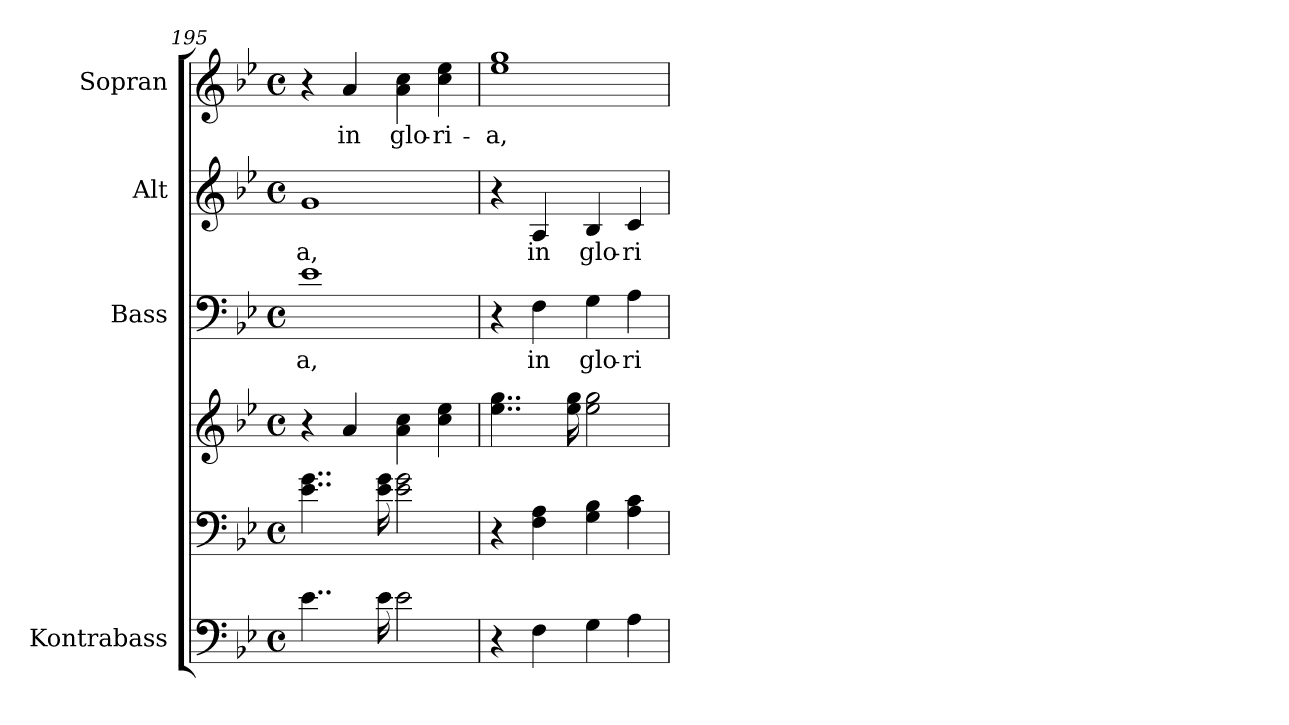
**kern	**kern	**kern	**kern	**text	**kern	**text	**kern	**text
*part5	*part4	*part4	*part3	*part3	*part2	*part2	*part1	*part1
*staff6	*staff5	*staff4	*staff3	*staff3	*staff2	*staff2	*staff1	*staff1
*I"Kontrabass	*	*	*I"Bass	*	*I"Alt	*	*I"Sopran	*
*I'Kb.	*	*	*I'B.	*	*I'A.	*	*I'S.	*
!!LO:LB:g=z
*clefF4	*clefF4	*clefG2	*clefF4	*	*clefG2	*	*clefG2	*
*ITrd7c12	*	*	*	*	*	*	*	*
*k[b-e-]	*k[b-e-]	*k[b-e-]	*k[b-e-]	*	*k[b-e-]	*	*k[b-e-]	*
*B-:	*B-:	*B-:	*B-:	*	*B-:	*	*B-:	*
*M4/4	*M4/4	*M4/4	*M4/4	*	*M4/4	*	*M4/4	*
*met(c)	*met(c)	*met(c)	*met(c)	*	*met(c)	*	*met(c)	*
=195	=195	=195	=195	=195	=195	=195	=195	=195
!	!	!	!	!LO:LY:b	!	!LO:LY:b	!	!
4..E-\	4..e-\ 4..g\	4r	1e-	-a,	1g	-a,	4r	.
!	!	!	!	!	!	!	!	!LO:LY:b
.	.	4a/	.	.	.	.	4a/	in
16E-\	16e-\ 16g\	.	.	.	.	.	.	.
!	!	!	!	!	!	!	!	!LO:LY:b
2E-\	2e-\ 2g\	4a\ 4cc\	.	.	.	.	4a\ 4cc\	glo-
!	!	!	!	!	!	!	!	!LO:LY:b
.	.	4cc\ 4ee-\	.	.	.	.	4cc\ 4ee-\	-ri-
=196	=196	=196	=196	=196	=196	=196	=196	=196
!	!	!	!	!	!	!	!	!LO:LY:b
4r	4r	4..ee-\ 4..gg\	4r	.	4r	.	1ee- 1gg	-a,
!	!	!	!	!LO:LY:b	!	!LO:LY:b	!	!
4FF\	4F\ 4A\	.	4F\	in	4A/	in	.	.
.	.	16ee-\ 16gg\	.	.	.	.	.	.
!	!	!	!	!LO:LY:b	!	!LO:LY:b	!	!
4GG\	4G\ 4B-\	2ee-\ 2gg\	4G\	glo-	4B-/	glo-	.	.
!	!	!	!	!LO:LY:b	!	!LO:LY:b	!	!
4AA\	4A\ 4c\	.	4A\	-ri-	4c/	-ri-	.	.
=	=	=	=	=	=	=	=	=
*-	*-	*-	*-	*-	*-	*-	*-	*-
